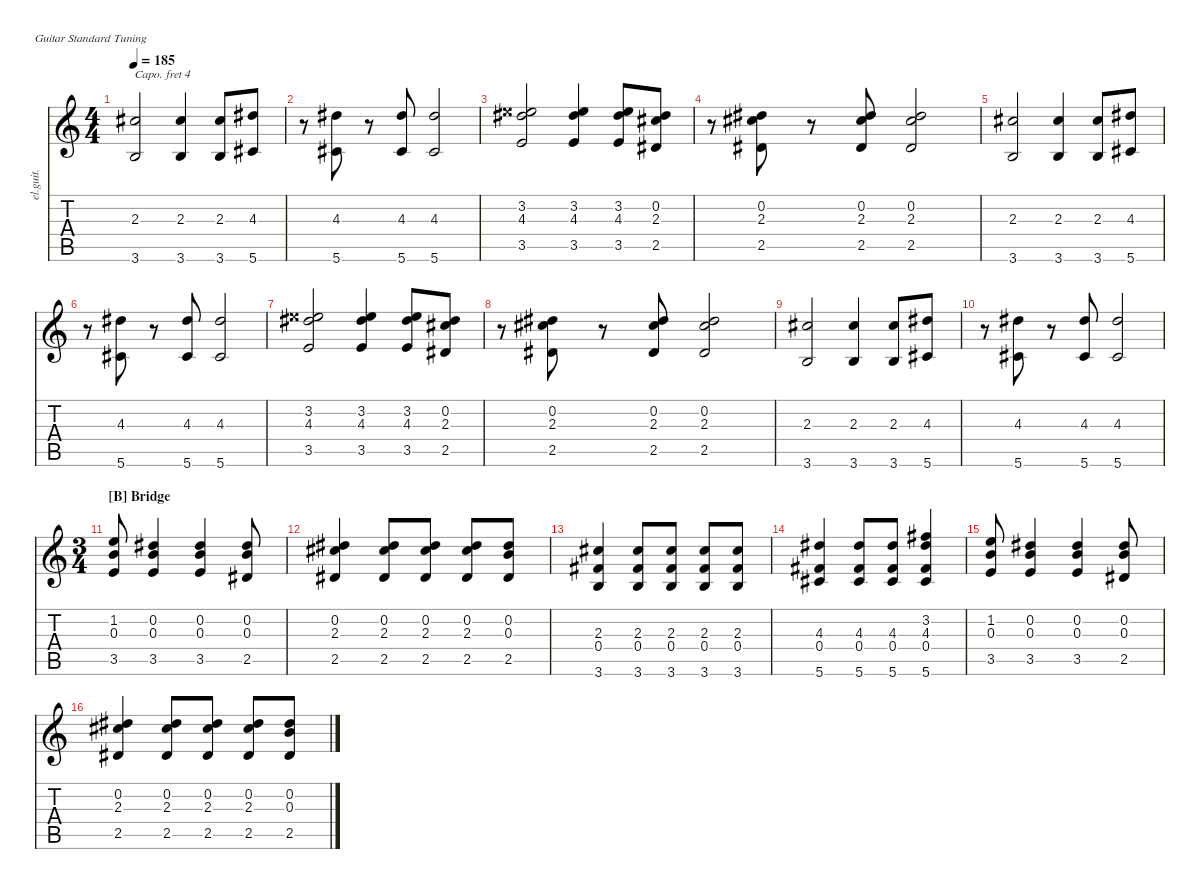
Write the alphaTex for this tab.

\defaultSystemsLayout 4
\hideDynamics
\bracketExtendMode nobrackets
\otherSystemsTrackNameOrientation horizontal
\track ("Clean Guitar" "el.guit.") {instrument electricguitarclean}
\staff {score tabs}
\capo 4
\tuning (E4 B3 G3 D3 A2 E2)
\ts (4 4)
\tempo 185
\clef g2
\ks aminor
(3.6 2.3{acc #}).2{dy mf beam Up} (2.3{acc #} 3.6).4{beam Up} (2.3{acc #} 3.6).8{beam Up} (4.3{acc #} 5.6{acc #}).8{beam Up} |
r.8{beam Down} (4.3{acc #} 5.6{acc #}).8{beam Up} r.8{beam Up} (4.3{acc #} 5.6{acc #}).8{beam Up} (4.3{acc #} 5.6{acc #}).2{beam Up} |
(3.5 4.3{acc #} 3.2{acc x}).2{beam Up} (3.2{acc x} 4.3{acc #} 3.5).4{beam Up} (3.2{acc x} 4.3{acc #} 3.5).8{beam Up} (0.2{acc #} 2.3{acc #} 2.5{acc #}).8{beam Up} |
r.8{beam Down} (2.5{acc #} 2.3{acc #} 0.2{acc #}).8{beam Up} r.8{beam Up} (2.5{acc #} 2.3{acc #} 0.2{acc #}).8{beam Up} (2.5{acc #} 2.3{acc #} 0.2{acc #}).2{beam Up} |
(3.6 2.3{acc #}).2{beam Up} (2.3{acc #} 3.6).4{beam Up} (2.3{acc #} 3.6).8{beam Up} (4.3{acc #} 5.6{acc #}).8{beam Up} |
r.8{beam Down} (4.3{acc #} 5.6{acc #}).8{beam Up} r.8{beam Up} (4.3{acc #} 5.6{acc #}).8{beam Up} (4.3{acc #} 5.6{acc #}).2{beam Up} |
(3.5 4.3{acc #} 3.2{acc x}).2{beam Up} (3.2{acc x} 4.3{acc #} 3.5).4{beam Up} (3.2{acc x} 4.3{acc #} 3.5).8{beam Up} (0.2{acc #} 2.3{acc #} 2.5{acc #}).8{beam Up} |
r.8{beam Down} (2.5{acc #} 2.3{acc #} 0.2{acc #}).8{beam Up} r.8{beam Up} (2.5{acc #} 2.3{acc #} 0.2{acc #}).8{beam Up} (2.5{acc #} 2.3{acc #} 0.2{acc #}).2{beam Up} |
(3.6 2.3{acc #}).2{beam Up} (2.3{acc #} 3.6).4{beam Up} (2.3{acc #} 3.6).8{beam Up} (4.3{acc #} 5.6{acc #}).8{beam Up} |
r.8{beam Down} (4.3{acc #} 5.6{acc #}).8{beam Up} r.8{beam Up} (4.3{acc #} 5.6{acc #}).8{beam Up} (4.3{acc #} 5.6{acc #}).2{beam Up} |
\ts (3 4)
\section ("B" "Bridge")
(3.5 1.2 0.3).8{beam Up} (0.2{acc #} 3.5 0.3).4{beam Up} (0.2{acc #} 3.5 0.3).4{beam Up} (0.3 2.5{acc #} 0.2{acc #}).8{beam Up} |
(2.3{acc #} 2.5{acc #} 0.2{acc #}).4{beam Up} (2.3{acc #} 2.5{acc #} 0.2{acc #}).8{beam Up} (2.3{acc #} 2.5{acc #} 0.2{acc #}).8{beam Up} (2.3{acc #} 2.5{acc #} 0.2{acc #}).8{beam Up} (0.3 2.5{acc #} 0.2{acc #}).8{beam Up} |
(2.3{acc #} 3.6 0.4{acc #}).4{beam Up} (2.3{acc #} 3.6 0.4{acc #}).8{beam Up} (2.3{acc #} 3.6 0.4{acc #}).8{beam Up} (2.3{acc #} 3.6 0.4{acc #}).8{beam Up} (2.3{acc #} 3.6 0.4{acc #}).8{beam Up} |
(4.3{acc #} 5.6{acc #} 0.4{acc #}).4{beam Up} (4.3{acc #} 5.6{acc #} 0.4{acc #}).8{beam Up} (4.3{acc #} 5.6{acc #} 0.4{acc #}).8{beam Up} (3.2{acc #} 4.3{acc #} 5.6{acc #} 0.4{acc #}).4{beam Up} |
(3.5 1.2 0.3).8{beam Up} (0.2{acc #} 3.5 0.3).4{beam Up} (0.2{acc #} 3.5 0.3).4{beam Up} (0.3 2.5{acc #} 0.2{acc #}).8{beam Up} |
(2.3{acc #} 2.5{acc #} 0.2{acc #}).4{beam Up} (2.3{acc #} 2.5{acc #} 0.2{acc #}).8{beam Up} (2.3{acc #} 2.5{acc #} 0.2{acc #}).8{beam Up} (2.3{acc #} 2.5{acc #} 0.2{acc #}).8{beam Up} (0.3 2.5{acc #} 0.2{acc #}).8{beam Up}
